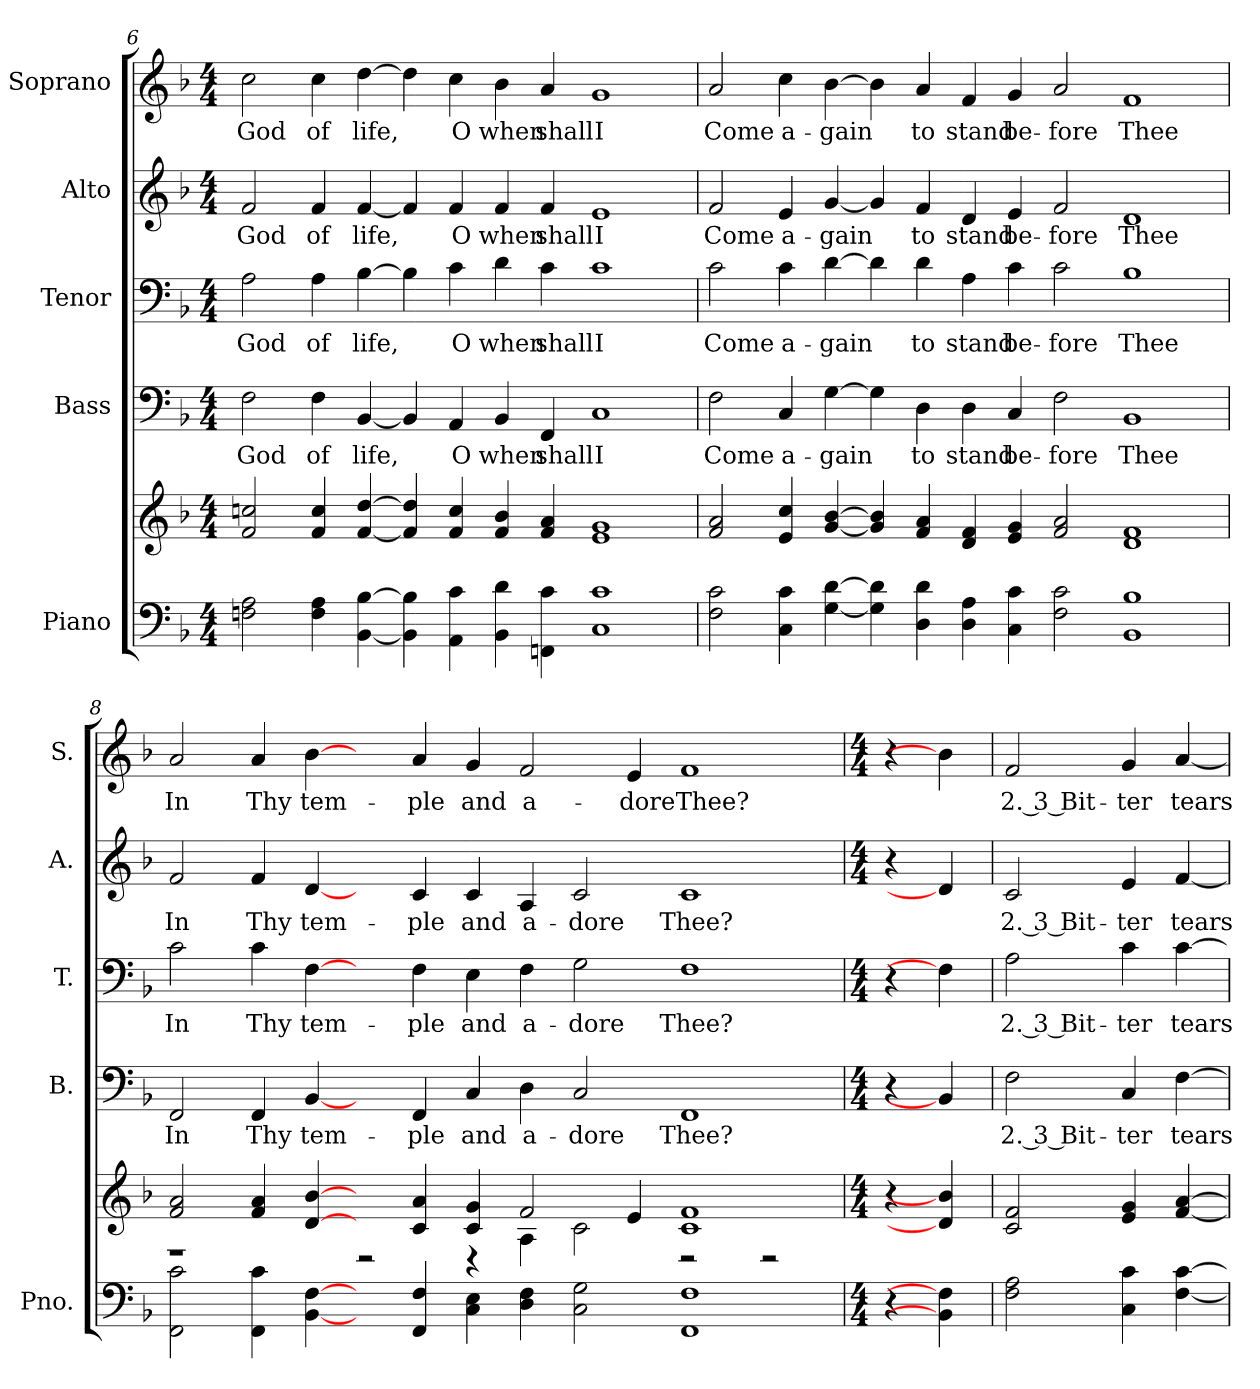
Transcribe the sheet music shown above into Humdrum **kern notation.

**kern	**kern	**kern	**text	**kern	**text	**kern	**text	**kern	**text
*part5	*part5	*part4	*part4	*part3	*part3	*part2	*part2	*part1	*part1
*staff6	*staff5	*staff4	*staff4	*staff3	*staff3	*staff2	*staff2	*staff1	*staff1
*I"Piano	*	*I"Bass	*	*I"Tenor	*	*I"Alto	*	*I"Soprano	*
*I'Pno.	*	*I'B.	*	*I'T.	*	*I'A.	*	*I'S.	*
*clefF4	*clefG2	*clefF4	*	*clefF4	*	*clefG2	*	*clefG2	*
*k[b-]	*k[b-]	*k[b-]	*	*k[b-]	*	*k[b-]	*	*k[b-]	*
*F:	*F:	*F:	*	*F:	*	*F:	*	*F:	*
*M4/4	*M4/4	*M4/4	*	*M4/4	*	*M4/4	*	*M4/4	*
=6	=6	=6	=6	=6	=6	=6	=6	=6	=6
!	!	!	!LO:LY:b:color=#000000	!	!	!	!	!	!
!	!	!	!	!	!LO:LY:b:color=#000000	!	!	!	!
!	!	!	!	!	!	!	!LO:LY:b:color=#000000	!	!
!	!	!	!	!	!	!	!	!	!LO:LY:b:color=#000000
2Fni\ 2Ai	2fi/ 2ccni	2Fi\	God	2Ai\	God	2fi/	God	2cci\	God
!	!	!	!LO:LY:b:color=#000000	!	!	!	!	!	!
!	!	!	!	!	!LO:LY:b:color=#000000	!	!	!	!
!	!	!	!	!	!	!	!LO:LY:b:color=#000000	!	!
!	!	!	!	!	!	!	!	!	!LO:LY:b:color=#000000
4Fi\ 4Ai	4fi/ 4cci	4Fi\	of	4Ai\	of	4fi/	of	4cci\	of
!	!	!	!LO:LY:b:color=#000000	!	!	!	!	!	!
!	!	!	!	!	!LO:LY:b:color=#000000	!	!	!	!
!	!	!	!	!	!	!	!LO:LY:b:color=#000000	!	!
!	!	!	!	!	!	!	!	!	!LO:LY:b:color=#000000
[<4BB-i\ [>4B-i	[<4fi/ [>4ddi	[<4BB-i/	life,	[>4B-i\	life,	[<4fi/	life,	[>4ddi\	life,
4BB-i\] 4B-i]	4fi/] 4ddi]	4BB-i/]	.	4B-i\]	.	4fi/]	.	4ddi\]	.
!	!	!	!LO:LY:b:color=#000000	!	!	!	!	!	!
!	!	!	!	!	!LO:LY:b:color=#000000	!	!	!	!
!	!	!	!	!	!	!	!LO:LY:b:color=#000000	!	!
!	!	!	!	!	!	!	!	!	!LO:LY:b:color=#000000
4AAi\ 4ci	4fi/ 4cci	4AAi/	O	4ci\	O	4fi/	O	4cci\	O
!	!	!	!LO:LY:b:color=#000000	!	!	!	!	!	!
!	!	!	!	!	!LO:LY:b:color=#000000	!	!	!	!
!	!	!	!	!	!	!	!LO:LY:b:color=#000000	!	!
!	!	!	!	!	!	!	!	!	!LO:LY:b:color=#000000
4BB-i\ 4di	4fi/ 4b-i	4BB-i/	when	4di\	when	4fi/	when	4b-i\	when
!	!	!	!LO:LY:b:color=#000000	!	!	!	!	!	!
!	!	!	!	!	!LO:LY:b:color=#000000	!	!	!	!
!	!	!	!	!	!	!	!LO:LY:b:color=#000000	!	!
!	!	!	!	!	!	!	!	!	!LO:LY:b:color=#000000
4FFni\ 4ci	4fi/ 4ai	4FFi/	shall	4ci\	shall	4fi/	shall	4ai/	shall
!	!	!	!LO:LY:b:color=#000000	!	!	!	!	!	!
!	!	!	!	!	!LO:LY:b:color=#000000	!	!	!	!
!	!	!	!	!	!	!	!LO:LY:b:color=#000000	!	!
!	!	!	!	!	!	!	!	!	!LO:LY:b:color=#000000
1Ci 1ci	1ei 1gi	1Ci	I	1ci	I	1ei	I	1gi	I
!!LO:PB:g=z
=7	=7	=7	=7	=7	=7	=7	=7	=7	=7
!	!	!	!LO:LY:b:color=#000000	!	!	!	!	!	!
!	!	!	!	!	!LO:LY:b:color=#000000	!	!	!	!
!	!	!	!	!	!	!	!LO:LY:b:color=#000000	!	!
!	!	!	!	!	!	!	!	!	!LO:LY:b:color=#000000
2Fi\ 2ci	2fi/ 2ai	2Fi\	Come	2ci\	Come	2fi/	Come	2ai/	Come
!	!	!	!LO:LY:b:color=#000000	!	!	!	!	!	!
!	!	!	!	!	!LO:LY:b:color=#000000	!	!	!	!
!	!	!	!	!	!	!	!LO:LY:b:color=#000000	!	!
!	!	!	!	!	!	!	!	!	!LO:LY:b:color=#000000
4Ci\ 4ci	4ei/ 4cci	4Ci/	a-	4ci\	a-	4ei/	a-	4cci\	a-
!	!	!	!LO:LY:b:color=#000000	!	!	!	!	!	!
!	!	!	!	!	!LO:LY:b:color=#000000	!	!	!	!
!	!	!	!	!	!	!	!LO:LY:b:color=#000000	!	!
!	!	!	!	!	!	!	!	!	!LO:LY:b:color=#000000
[<4Gi\ [>4di	[<4gi/ [>4b-i	[>4Gi\	-gain	[>4di\	-gain	[<4gi/	-gain	[>4b-i\	-gain
4Gi\] 4di]	4gi/] 4b-i]	4Gi\]	.	4di\]	.	4gi/]	.	4b-i\]	.
!	!	!	!LO:LY:b:color=#000000	!	!	!	!	!	!
!	!	!	!	!	!LO:LY:b:color=#000000	!	!	!	!
!	!	!	!	!	!	!	!LO:LY:b:color=#000000	!	!
!	!	!	!	!	!	!	!	!	!LO:LY:b:color=#000000
4Di\ 4di	4fi/ 4ai	4Di\	to	4di\	to	4fi/	to	4ai/	to
!	!	!	!LO:LY:b:color=#000000	!	!	!	!	!	!
!	!	!	!	!	!LO:LY:b:color=#000000	!	!	!	!
!	!	!	!	!	!	!	!LO:LY:b:color=#000000	!	!
!	!	!	!	!	!	!	!	!	!LO:LY:b:color=#000000
4Di\ 4Ai	4di/ 4fi	4Di\	stand	4Ai\	stand	4di/	stand	4fi/	stand
!	!	!	!LO:LY:b:color=#000000	!	!	!	!	!	!
!	!	!	!	!	!LO:LY:b:color=#000000	!	!	!	!
!	!	!	!	!	!	!	!LO:LY:b:color=#000000	!	!
!	!	!	!	!	!	!	!	!	!LO:LY:b:color=#000000
4Ci\ 4ci	4ei/ 4gi	4Ci/	be-	4ci\	be-	4ei/	be-	4gi/	be-
!	!	!	!LO:LY:b:color=#000000	!	!	!	!	!	!
!	!	!	!	!	!LO:LY:b:color=#000000	!	!	!	!
!	!	!	!	!	!	!	!LO:LY:b:color=#000000	!	!
!	!	!	!	!	!	!	!	!	!LO:LY:b:color=#000000
2Fi\ 2ci	2fi/ 2ai	2Fi\	-fore	2ci\	-fore	2fi/	-fore	2ai/	-fore
!	!	!	!LO:LY:b:color=#000000	!	!	!	!	!	!
!	!	!	!	!	!LO:LY:b:color=#000000	!	!	!	!
!	!	!	!	!	!	!	!LO:LY:b:color=#000000	!	!
!	!	!	!	!	!	!	!	!	!LO:LY:b:color=#000000
1BB-i 1B-i	1di 1fi	1BB-i	Thee	1B-i	Thee	1di	Thee	1fi	Thee
=8	=8	=8	=8	=8	=8	=8	=8	=8	=8
*	*^	*	*	*	*	*	*	*	*
!	!	!	!	!LO:LY:b:color=#000000	!	!	!	!	!	!
!	!	!	!	!	!	!LO:LY:b:color=#000000	!	!	!	!
!	!	!	!	!	!	!	!	!LO:LY:b:color=#000000	!	!
!	!	!	!	!	!	!	!	!	!	!LO:LY:b:color=#000000
2FFi\ 2ci	2fi/ 2ai	1r	2FFi/	In	2ci\	In	2fi/	In	2ai/	In
!	!	!	!	!LO:LY:b:color=#000000	!	!	!	!	!	!
!	!	!	!	!	!	!LO:LY:b:color=#000000	!	!	!	!
!	!	!	!	!	!	!	!	!LO:LY:b:color=#000000	!	!
!	!	!	!	!	!	!	!	!	!	!LO:LY:b:color=#000000
4FFi\ 4ci	4fi/ 4ai	.	4FFi/	Thy	4ci\	Thy	4fi/	Thy	4ai/	Thy
!	!	!	!	!LO:LY:b:color=#000000	!	!	!	!	!	!
!	!	!	!	!	!	!LO:LY:b:color=#000000	!	!	!	!
!	!	!	!	!	!	!	!	!LO:LY:b:color=#000000	!	!
!	!	!	!	!	!	!	!	!	!	!LO:LY:b:color=#000000
[4BB-i\ [4Fi	[4di/ [4b-i	.	[4BB-i/	tem-	[4Fi\	tem-	[4di/	tem-	[4b-i\	tem-
4ryy	4ryy	2r	4ryy	.	4ryy	.	4ryy	.	4ryy	.
!	!	!	!	!LO:LY:b:color=#000000	!	!	!	!	!	!
!	!	!	!	!	!	!LO:LY:b:color=#000000	!	!	!	!
!	!	!	!	!	!	!	!	!LO:LY:b:color=#000000	!	!
!	!	!	!	!	!	!	!	!	!	!LO:LY:b:color=#000000
4FFi/ 4Fi	4ci/ 4ai	.	4FFi/	-ple	4Fi\	-ple	4ci/	-ple	4ai/	-ple
!	!	!	!	!LO:LY:b:color=#000000	!	!	!	!	!	!
!	!	!	!	!	!	!LO:LY:b:color=#000000	!	!	!	!
!	!	!	!	!	!	!	!	!LO:LY:b:color=#000000	!	!
!	!	!	!	!	!	!	!	!	!	!LO:LY:b:color=#000000
4Ci\ 4Ei	4ci/ 4gi	4r	4Ci/	and	4Ei\	and	4ci/	and	4gi/	and
!	!	!	!	!LO:LY:b:color=#000000	!	!	!	!	!	!
!	!	!	!	!	!	!LO:LY:b:color=#000000	!	!	!	!
!	!	!	!	!	!	!	!	!LO:LY:b:color=#000000	!	!
!	!	!	!	!	!	!	!	!	!	!LO:LY:b:color=#000000
4Di\ 4Fi	2fi/	4Ai\	4Di\	a-	4Fi\	a-	4Ai/	a-	2fi/	a-
!	!	!	!	!LO:LY:b:color=#000000	!	!	!	!	!	!
!	!	!	!	!	!	!LO:LY:b:color=#000000	!	!	!	!
!	!	!	!	!	!	!	!	!LO:LY:b:color=#000000	!	!
2Ci\ 2Gi	.	2ci\	2Ci/	-dore	2Gi\	-dore	2ci/	-dore	.	.
!	!	!	!	!	!	!	!	!	!	!LO:LY:b:color=#000000
.	4ei/	.	.	.	.	.	.	.	4ei/	-dore
!	!	!	!	!LO:LY:b:color=#000000	!	!	!	!	!	!
!	!	!	!	!	!	!LO:LY:b:color=#000000	!	!	!	!
!	!	!	!	!	!	!	!	!LO:LY:b:color=#000000	!	!
!	!	!	!	!	!	!	!	!	!	!LO:LY:b:color=#000000
1FFi 1Fi	1ci 1fi	2r	1FFi	Thee?	1Fi	Thee?	1ci	Thee?	1fi	Thee?
.	.	2r	.	.	.	.	.	.	.	.
*	*v	*v	*	*	*	*	*	*	*	*
!!LO:PB:g=z
=9	=9	=9	=9	=9	=9	=9	=9	=9	=9
*M4/4	*M4/4	*M4/4	*	*M4/4	*	*M4/4	*	*M4/4	*
4r	4r	4r	.	4r	.	4r	.	4r	.
4BB-i\] 4Fi]	4di/] 4b-i]	4BB-i/]	.	4Fi\]	.	4di/]	.	4b-i\]	.
=10	=10	=10	=10	=10	=10	=10	=10	=10	=10
!	!	!	!LO:LY:b:color=#000000	!	!	!	!	!	!
!	!	!	!	!	!LO:LY:b:color=#000000	!	!	!	!
!	!	!	!	!	!	!	!LO:LY:b:color=#000000	!	!
!	!	!	!	!	!	!	!	!	!LO:LY:b:color=#000000
2Fi\ 2Ai	2ci/ 2fi	2Fi\	2. 3 Bit-	2Ai\	2. 3 Bit-	2ci/	2. 3 Bit-	2fi/	2. 3 Bit-
!	!	!	!LO:LY:b:color=#000000	!	!	!	!	!	!
!	!	!	!	!	!LO:LY:b:color=#000000	!	!	!	!
!	!	!	!	!	!	!	!LO:LY:b:color=#000000	!	!
!	!	!	!	!	!	!	!	!	!LO:LY:b:color=#000000
4Ci\ 4ci	4ei/ 4gi	4Ci/	-ter	4ci\	-ter	4ei/	-ter	4gi/	-ter
!	!	!	!LO:LY:b:color=#000000	!	!	!	!	!	!
!	!	!	!	!	!LO:LY:b:color=#000000	!	!	!	!
!	!	!	!	!	!	!	!LO:LY:b:color=#000000	!	!
!	!	!	!	!	!	!	!	!	!LO:LY:b:color=#000000
[<4Fi\ [>4ci	[<4fi/ [>4ai	[>4Fi\	tears	[>4ci\	tears	[<4fi/	tears	[<4ai/	tears
=	=	=	=	=	=	=	=	=	=
*-	*-	*-	*-	*-	*-	*-	*-	*-	*-
